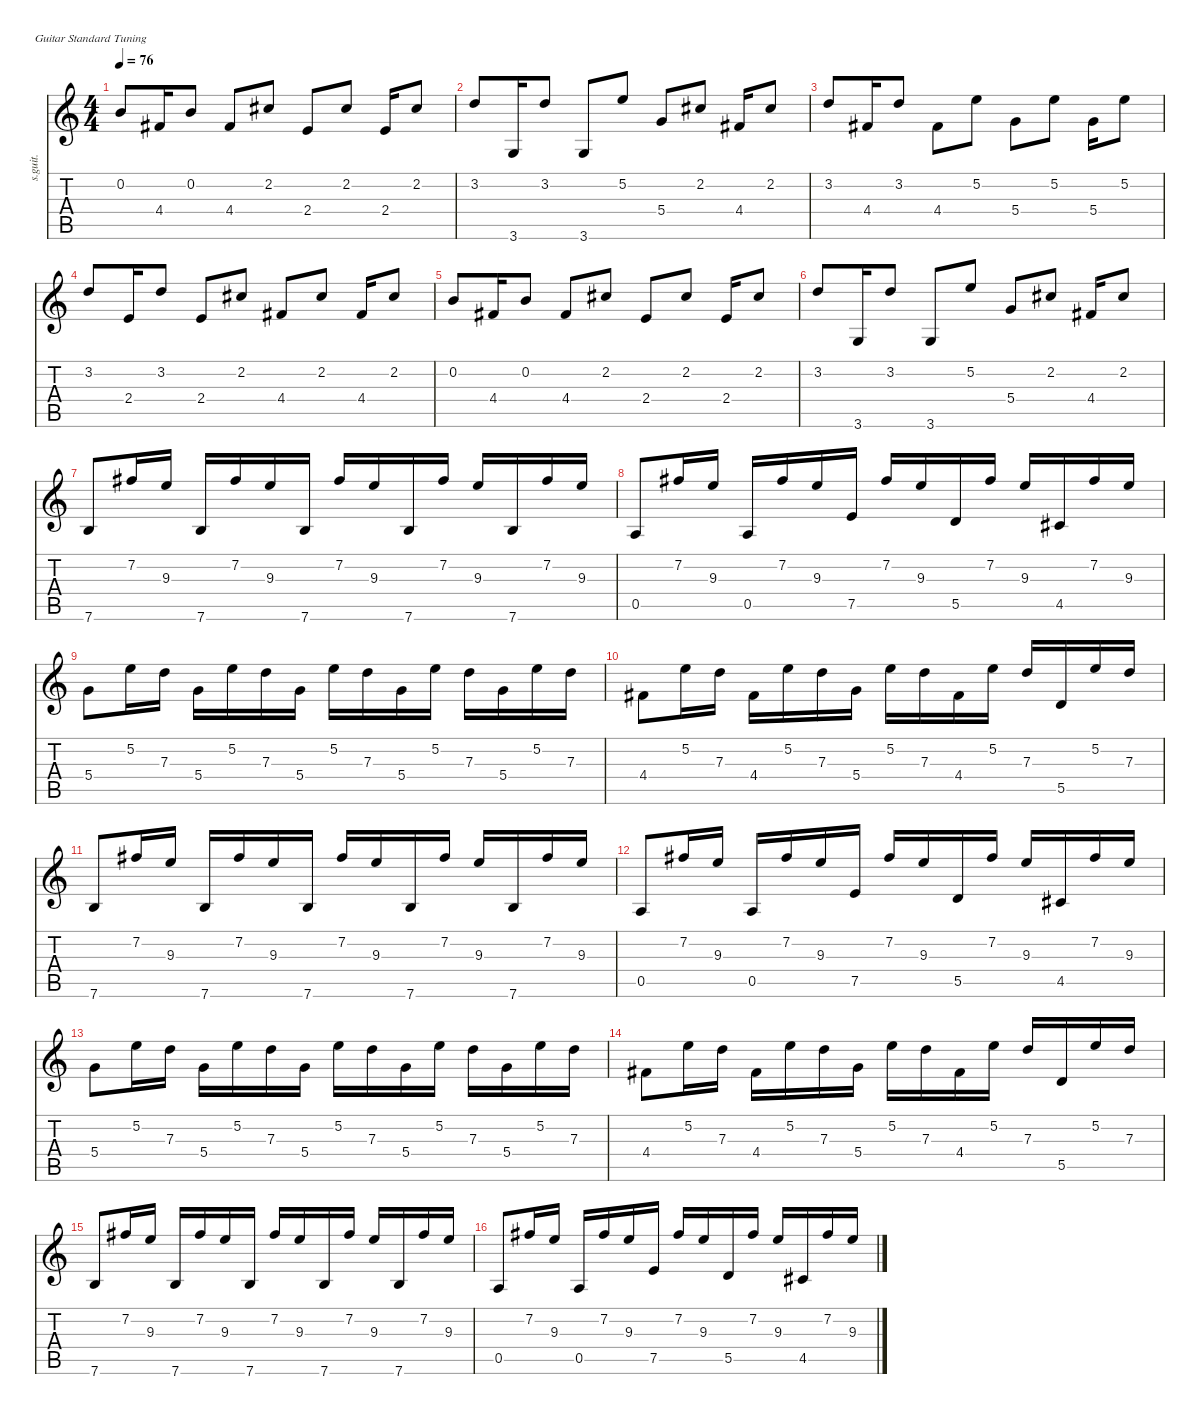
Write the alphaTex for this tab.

\defaultSystemsLayout 4
\hideDynamics
\bracketExtendMode nobrackets
\otherSystemsTrackNameOrientation horizontal
\track ("Steel Guitar" "s.guit.") {instrument acousticguitarsteel}
\staff {score tabs}
\tuning (E4 B3 G3 D3 A2 E2)
\ts (4 4)
\tempo 76
\clef g2
\ks c
0.2.8{dy mf beam Up} 4.4{acc #}.16{beam Up} 0.2.8{beam Up} 4.4{acc #}.8{beam Up} 2.2{acc #}.8{beam Up} 2.4.8{beam Up} 2.2{acc #}.8{beam Up} 2.4.16{beam Up} 2.2{acc #}.8{beam Up} |
3.2.8{beam Up} 3.6.16{beam Up} 3.2.8{beam Up} 3.6.8{beam Up} 5.2.8{beam Up} 5.4.8{beam Up} 2.2{acc #}.8{beam Up} 4.4{acc #}.16{beam Up} 2.2{acc #}.8{beam Up} |
3.2.8{beam Up} 4.4{acc #}.16{beam Up} 3.2.8{beam Up} 4.4{acc #}.8{beam Down} 5.2.8{beam Down} 5.4.8{beam Down} 5.2.8{beam Down} 5.4.16{beam Down} 5.2.8{beam Down} |
3.2.8{beam Up} 2.4.16{beam Up} 3.2.8{beam Up} 2.4.8{beam Up} 2.2{acc #}.8{beam Up} 4.4{acc #}.8{beam Up} 2.2{acc #}.8{beam Up} 4.4{acc #}.16{beam Up} 2.2{acc #}.8{beam Up} |
0.2.8{beam Up} 4.4{acc #}.16{beam Up} 0.2.8{beam Up} 4.4{acc #}.8{beam Up} 2.2{acc #}.8{beam Up} 2.4.8{beam Up} 2.2{acc #}.8{beam Up} 2.4.16{beam Up} 2.2{acc #}.8{beam Up} |
3.2.8{beam Up} 3.6.16{beam Up} 3.2.8{beam Up} 3.6.8{beam Up} 5.2.8{beam Up} 5.4.8{beam Up} 2.2{acc #}.8{beam Up} 4.4{acc #}.16{beam Up} 2.2{acc #}.8{beam Up} |
7.6.8{beam Up} 7.2{acc #}.16{beam Up} 9.3.16{beam Up} 7.6.16{beam Up} 7.2{acc #}.16{beam Up} 9.3.16{beam Up} 7.6.16{beam Up} 7.2{acc #}.16{beam Up} 9.3.16{beam Up} 7.6.16{beam Up} 7.2{acc #}.16{beam Up} 9.3.16{beam Up} 7.6.16{beam Up} 7.2{acc #}.16{beam Up} 9.3.16{beam Up} |
0.5.8{beam Up} 7.2{acc #}.16{beam Up} 9.3.16{beam Up} 0.5.16{beam Up} 7.2{acc #}.16{beam Up} 9.3.16{beam Up} 7.5.16{beam Up} 7.2{acc #}.16{beam Up} 9.3.16{beam Up} 5.5.16{beam Up} 7.2{acc #}.16{beam Up} 9.3.16{beam Up} 4.5{acc #}.16{beam Up} 7.2{acc #}.16{beam Up} 9.3.16{beam Up} |
5.4.8{beam Down} 5.2.16{beam Down} 7.3.16{beam Down} 5.4.16{beam Down} 5.2.16{beam Down} 7.3.16{beam Down} 5.4.16{beam Down} 5.2.16{beam Down} 7.3.16{beam Down} 5.4.16{beam Down} 5.2.16{beam Down} 7.3.16{beam Down} 5.4.16{beam Down} 5.2.16{beam Down} 7.3.16{beam Down} |
4.4{acc #}.8{beam Down} 5.2.16{beam Down} 7.3.16{beam Down} 4.4{acc #}.16{beam Down} 5.2.16{beam Down} 7.3.16{beam Down} 5.4.16{beam Down} 5.2.16{beam Down} 7.3.16{beam Down} 4.4{acc #}.16{beam Down} 5.2.16{beam Down} 7.3.16{beam Up} 5.5.16{beam Up} 5.2.16{beam Up} 7.3.16{beam Up} |
7.6.8{beam Up} 7.2{acc #}.16{beam Up} 9.3.16{beam Up} 7.6.16{beam Up} 7.2{acc #}.16{beam Up} 9.3.16{beam Up} 7.6.16{beam Up} 7.2{acc #}.16{beam Up} 9.3.16{beam Up} 7.6.16{beam Up} 7.2{acc #}.16{beam Up} 9.3.16{beam Up} 7.6.16{beam Up} 7.2{acc #}.16{beam Up} 9.3.16{beam Up} |
0.5.8{beam Up} 7.2{acc #}.16{beam Up} 9.3.16{beam Up} 0.5.16{beam Up} 7.2{acc #}.16{beam Up} 9.3.16{beam Up} 7.5.16{beam Up} 7.2{acc #}.16{beam Up} 9.3.16{beam Up} 5.5.16{beam Up} 7.2{acc #}.16{beam Up} 9.3.16{beam Up} 4.5{acc #}.16{beam Up} 7.2{acc #}.16{beam Up} 9.3.16{beam Up} |
5.4.8{beam Down} 5.2.16{beam Down} 7.3.16{beam Down} 5.4.16{beam Down} 5.2.16{beam Down} 7.3.16{beam Down} 5.4.16{beam Down} 5.2.16{beam Down} 7.3.16{beam Down} 5.4.16{beam Down} 5.2.16{beam Down} 7.3.16{beam Down} 5.4.16{beam Down} 5.2.16{beam Down} 7.3.16{beam Down} |
4.4{acc #}.8{beam Down} 5.2.16{beam Down} 7.3.16{beam Down} 4.4{acc #}.16{beam Down} 5.2.16{beam Down} 7.3.16{beam Down} 5.4.16{beam Down} 5.2.16{beam Down} 7.3.16{beam Down} 4.4{acc #}.16{beam Down} 5.2.16{beam Down} 7.3.16{beam Up} 5.5.16{beam Up} 5.2.16{beam Up} 7.3.16{beam Up} |
7.6.8{beam Up} 7.2{acc #}.16{beam Up} 9.3.16{beam Up} 7.6.16{beam Up} 7.2{acc #}.16{beam Up} 9.3.16{beam Up} 7.6.16{beam Up} 7.2{acc #}.16{beam Up} 9.3.16{beam Up} 7.6.16{beam Up} 7.2{acc #}.16{beam Up} 9.3.16{beam Up} 7.6.16{beam Up} 7.2{acc #}.16{beam Up} 9.3.16{beam Up} |
0.5.8{beam Up} 7.2{acc #}.16{beam Up} 9.3.16{beam Up} 0.5.16{beam Up} 7.2{acc #}.16{beam Up} 9.3.16{beam Up} 7.5.16{beam Up} 7.2{acc #}.16{beam Up} 9.3.16{beam Up} 5.5.16{beam Up} 7.2{acc #}.16{beam Up} 9.3.16{beam Up} 4.5{acc #}.16{beam Up} 7.2{acc #}.16{beam Up} 9.3.16{beam Up}
